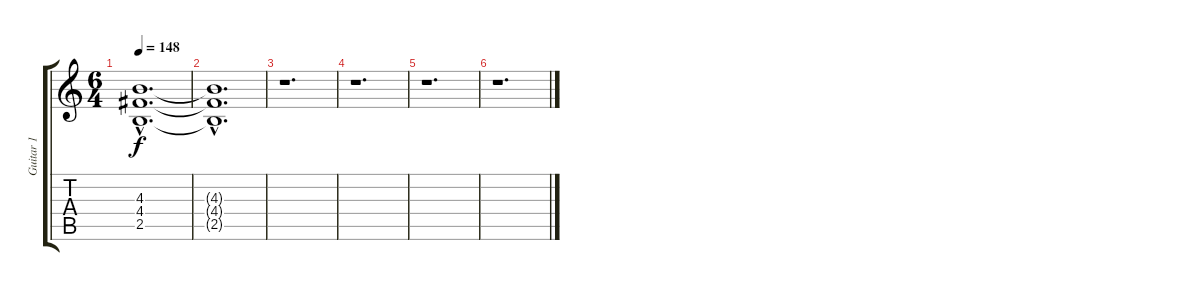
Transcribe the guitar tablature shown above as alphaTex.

\track ("Guitar 1" "Guitar 1") {instrument electricguitarclean}
\staff {score tabs}
\tuning (E4 B3 G3 D3 A2 E2) {hide}
\ts (6 4)
\tempo 148
\clef g2
\ks c
(4.3{hac} 4.4{hac} 2.5{hac}).1{d dy f} |
(4.3{hac t} 4.4{hac t} 2.5{hac t}).1{d} |
r.1{d} |
r.1{d} |
r.1{d} |
r.1{d}
